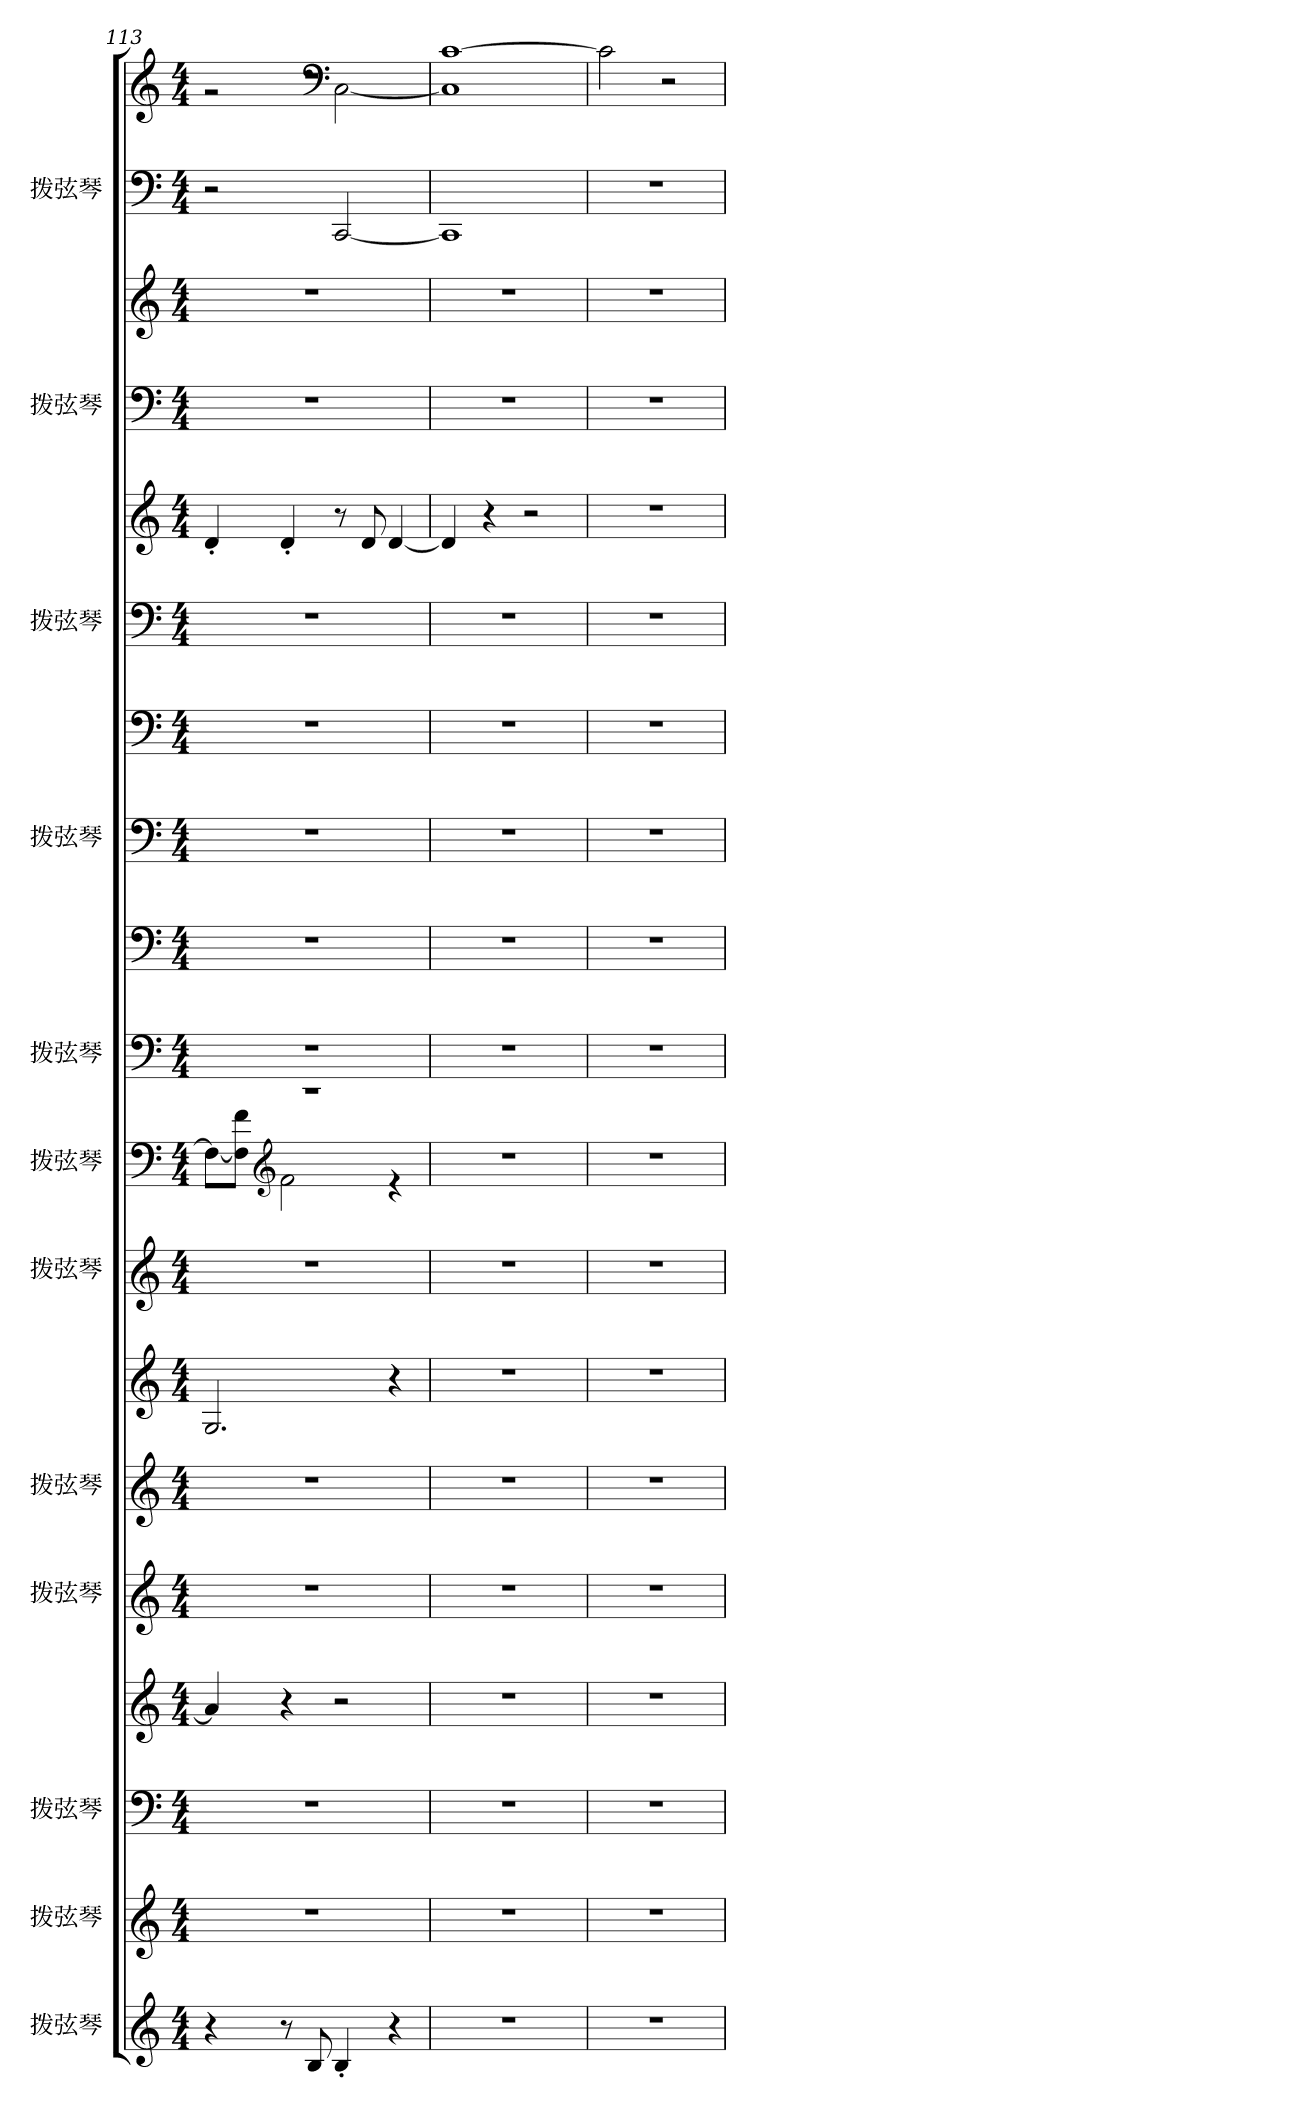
**kern	**kern	**kern	**kern	**kern	**kern	**kern	**kern	**kern	**kern	**kern	**kern	**kern	**kern	**kern	**kern	**kern	**kern	**kern
*part12	*part11	*part10	*part10	*part9	*part8	*part8	*part7	*part6	*part5	*part5	*part4	*part4	*part3	*part3	*part2	*part2	*part1	*part1
*staff19	*staff18	*staff17	*staff16	*staff15	*staff14	*staff13	*staff12	*staff11	*staff10	*staff9	*staff8	*staff7	*staff6	*staff5	*staff4	*staff3	*staff2	*staff1
*I"拨弦琴	*I"拨弦琴	*I"拨弦琴	*	*I"拨弦琴	*I"拨弦琴	*	*I"拨弦琴	*I"拨弦琴	*I"拨弦琴	*	*I"拨弦琴	*	*I"拨弦琴	*	*I"拨弦琴	*	*I"拨弦琴	*
*clefG2	*clefG2	*clefF4	*clefG2	*clefG2	*clefG2	*clefG2	*clefG2	*clefF4	*clefF4	*clefF4	*clefF4	*clefF4	*clefF4	*clefG2	*clefF4	*clefG2	*clefF4	*clefG2
*k[]	*k[]	*k[]	*k[]	*k[]	*k[]	*k[]	*k[]	*k[]	*k[]	*k[]	*k[]	*k[]	*k[]	*k[]	*k[]	*k[]	*k[]	*k[]
*M4/4	*M4/4	*M4/4	*M4/4	*M4/4	*M4/4	*M4/4	*M4/4	*M4/4	*M4/4	*M4/4	*M4/4	*M4/4	*M4/4	*M4/4	*M4/4	*M4/4	*M4/4	*M4/4
=113	=113	=113	=113	=113	=113	=113	=113	=113	=113	=113	=113	=113	=113	=113	=113	=113	=113	=113
*	*	*	*	*	*	*	*	*^	*	*	*	*	*	*	*	*	*	*^
4r	1r	1r	4a/]	1r	1r	2.G/	1r	1r	8F\L_	1r	1r	1r	1r	1r	4d'/	1r	1r	2r	1r	2r
.	.	.	.	.	.	.	.	.	8F\] 8f\J	.	.	.	.	.	.	.	.	.	.	.
*	*	*	*	*	*	*	*	*clefG2	*	*	*	*	*	*	*	*	*	*	*	*
8r	.	.	4r	.	.	.	.	.	2f\	.	.	.	.	.	4d'/	.	.	.	.	.
8B/	.	.	.	.	.	.	.	.	.	.	.	.	.	.	.	.	.	.	.	.
*	*	*	*	*	*	*	*	*	*	*	*	*	*	*	*	*	*	*	*clefF4	*
4B'/	.	.	2r	.	.	.	.	.	.	.	.	.	.	.	8r	.	.	[2CC/	.	[2C\
.	.	.	.	.	.	.	.	.	.	.	.	.	.	.	8d/	.	.	.	.	.
4r	.	.	.	.	.	4r	.	.	4r	.	.	.	.	.	[4d/	.	.	.	.	.
*	*	*	*	*	*	*	*	*v	*v	*	*	*	*	*	*	*	*	*	*	*
=114	=114	=114	=114	=114	=114	=114	=114	=114	=114	=114	=114	=114	=114	=114	=114	=114	=114	=114	=114
1r	1r	1r	1r	1r	1r	1r	1r	1r	1r	1r	1r	1r	1r	4d/]	1r	1r	1CC]	[1c	1C]
.	.	.	.	.	.	.	.	.	.	.	.	.	.	4r	.	.	.	.	.
.	.	.	.	.	.	.	.	.	.	.	.	.	.	2r	.	.	.	.	.
*	*	*	*	*	*	*	*	*	*	*	*	*	*	*	*	*	*	*v	*v
=115	=115	=115	=115	=115	=115	=115	=115	=115	=115	=115	=115	=115	=115	=115	=115	=115	=115	=115
1r	1r	1r	1r	1r	1r	1r	1r	1r	1r	1r	1r	1r	1r	1r	1r	1r	1r	2c\]
.	.	.	.	.	.	.	.	.	.	.	.	.	.	.	.	.	.	2r
=	=	=	=	=	=	=	=	=	=	=	=	=	=	=	=	=	=	=
*-	*-	*-	*-	*-	*-	*-	*-	*-	*-	*-	*-	*-	*-	*-	*-	*-	*-	*-
